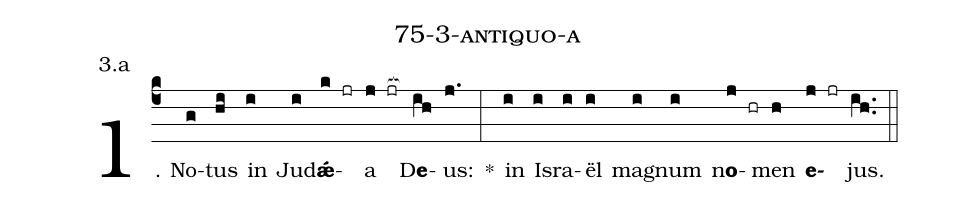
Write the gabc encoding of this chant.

name: 75-3-antiquo-a;
annotation: 3.a;
%%
(c4)1. No(g)tus(hi) in(i) Ju(i)d<b>ǽ</b>(k jr)a(j jr[ocb:1{]) D<b>e</b>(ih[ocb:0}])us:(j.) *(:) in(i) Is(i)ra(i)ël(i) ma(i)gnum(i) n<b>o</b>(j hr)men(h) <b>e</b>(j jr)jus.(ih..) (::)
